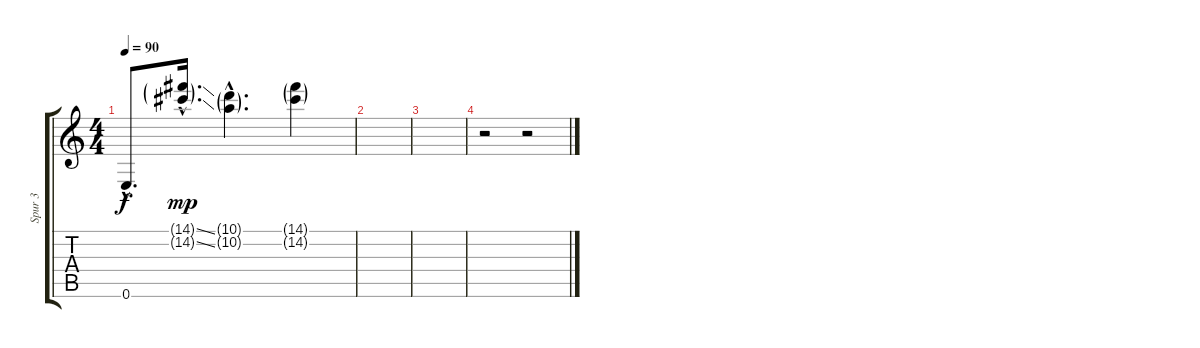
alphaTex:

\track ("Spur 3" "Spur 3") {instrument overdrivenguitar}
\staff {score tabs}
\tuning (E4 B3 G3 D3 A2 E2) {hide}
\ts (4 4)
\tempo 90
\clef g2
\ks c
0.6{hac t}.8{d dy f} (14.1{ss g hac} 14.2{ss g hac}).16{d dy mp} (10.1{g hac} 10.2{g hac}).4{d} (14.1{g} 14.2{g}).4 |
|
|
r.2 r.2
